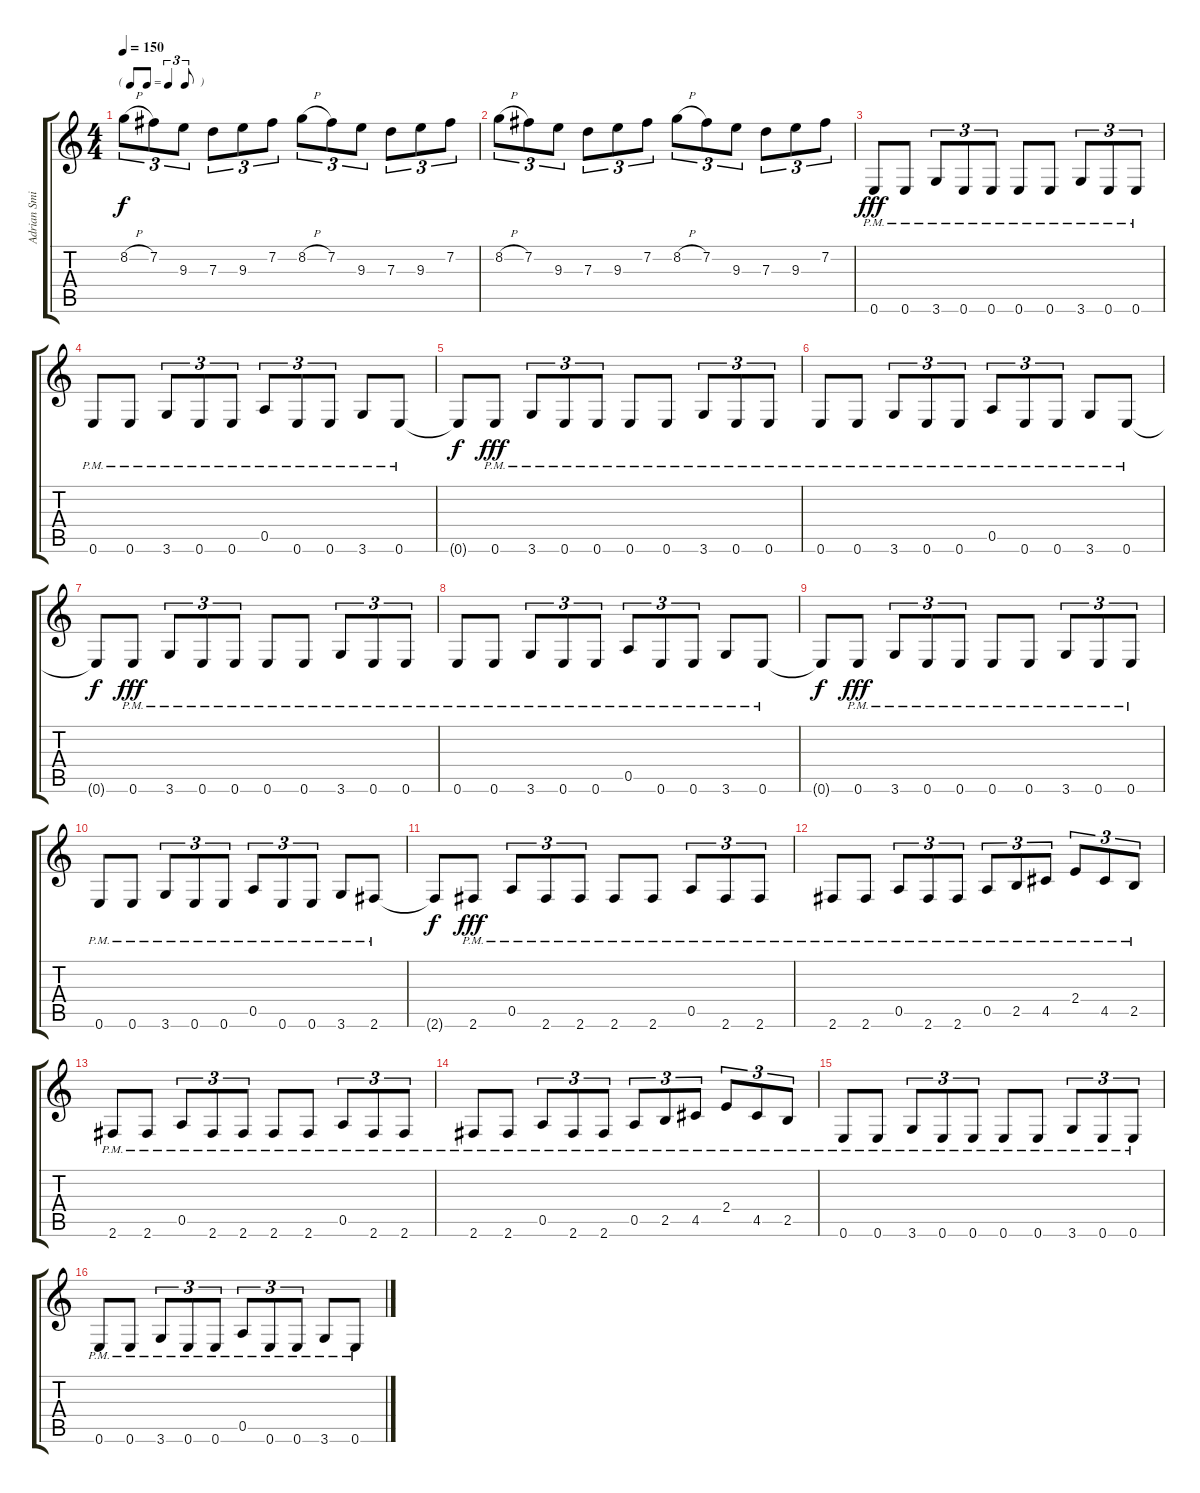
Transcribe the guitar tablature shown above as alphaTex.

\track ("Adrian Smith" "Adrian Smi") {instrument overdrivenguitar}
\staff {score tabs}
\tuning (E4 B3 G3 D3 A2 E2) {hide}
\ts (4 4)
\tf triplet8th
\tempo 150
\clef g2
\ks c
8.2{h}.8{tu (3 2) dy f} 7.2.8{tu (3 2)} 9.3.8{tu (3 2)} 7.3.8{tu (3 2)} 9.3.8{tu (3 2)} 7.2.8{tu (3 2)} 8.2{h}.8{tu (3 2)} 7.2.8{tu (3 2)} 9.3.8{tu (3 2)} 7.3.8{tu (3 2)} 9.3.8{tu (3 2)} 7.2.8{tu (3 2)} |
8.2{h}.8{tu (3 2)} 7.2.8{tu (3 2)} 9.3.8{tu (3 2)} 7.3.8{tu (3 2)} 9.3.8{tu (3 2)} 7.2.8{tu (3 2)} 8.2{h}.8{tu (3 2)} 7.2.8{tu (3 2)} 9.3.8{tu (3 2)} 7.3.8{tu (3 2)} 9.3.8{tu (3 2)} 7.2.8{tu (3 2)} |
0.6{pm}.8{dy fff} 0.6{pm}.8 3.6{pm}.8{tu (3 2)} 0.6{pm}.8{tu (3 2)} 0.6{pm}.8{tu (3 2)} 0.6{pm}.8 0.6{pm}.8 3.6{pm}.8{tu (3 2)} 0.6{pm}.8{tu (3 2)} 0.6{pm}.8{tu (3 2)} |
0.6{pm}.8 0.6{pm}.8 3.6{pm}.8{tu (3 2)} 0.6{pm}.8{tu (3 2)} 0.6{pm}.8{tu (3 2)} 0.5{pm}.8{tu (3 2)} 0.6{pm}.8{tu (3 2)} 0.6{pm}.8{tu (3 2)} 3.6{pm}.8 0.6{pm}.8 |
0.6{t}.8{dy f} 0.6{pm}.8{dy fff} 3.6{pm}.8{tu (3 2)} 0.6{pm}.8{tu (3 2)} 0.6{pm}.8{tu (3 2)} 0.6{pm}.8 0.6{pm}.8 3.6{pm}.8{tu (3 2)} 0.6{pm}.8{tu (3 2)} 0.6{pm}.8{tu (3 2)} |
0.6{pm}.8 0.6{pm}.8 3.6{pm}.8{tu (3 2)} 0.6{pm}.8{tu (3 2)} 0.6{pm}.8{tu (3 2)} 0.5{pm}.8{tu (3 2)} 0.6{pm}.8{tu (3 2)} 0.6{pm}.8{tu (3 2)} 3.6{pm}.8 0.6{pm}.8 |
0.6{t}.8{dy f} 0.6{pm}.8{dy fff} 3.6{pm}.8{tu (3 2)} 0.6{pm}.8{tu (3 2)} 0.6{pm}.8{tu (3 2)} 0.6{pm}.8 0.6{pm}.8 3.6{pm}.8{tu (3 2)} 0.6{pm}.8{tu (3 2)} 0.6{pm}.8{tu (3 2)} |
0.6{pm}.8 0.6{pm}.8 3.6{pm}.8{tu (3 2)} 0.6{pm}.8{tu (3 2)} 0.6{pm}.8{tu (3 2)} 0.5{pm}.8{tu (3 2)} 0.6{pm}.8{tu (3 2)} 0.6{pm}.8{tu (3 2)} 3.6{pm}.8 0.6{pm}.8 |
0.6{t}.8{dy f} 0.6{pm}.8{dy fff} 3.6{pm}.8{tu (3 2)} 0.6{pm}.8{tu (3 2)} 0.6{pm}.8{tu (3 2)} 0.6{pm}.8 0.6{pm}.8 3.6{pm}.8{tu (3 2)} 0.6{pm}.8{tu (3 2)} 0.6{pm}.8{tu (3 2)} |
0.6{pm}.8 0.6{pm}.8 3.6{pm}.8{tu (3 2)} 0.6{pm}.8{tu (3 2)} 0.6{pm}.8{tu (3 2)} 0.5{pm}.8{tu (3 2)} 0.6{pm}.8{tu (3 2)} 0.6{pm}.8{tu (3 2)} 3.6{pm}.8 2.6{pm}.8 |
2.6{t}.8{dy f} 2.6{pm}.8{dy fff} 0.5{pm}.8{tu (3 2)} 2.6{pm}.8{tu (3 2)} 2.6{pm}.8{tu (3 2)} 2.6{pm}.8 2.6{pm}.8 0.5{pm}.8{tu (3 2)} 2.6{pm}.8{tu (3 2)} 2.6{pm}.8{tu (3 2)} |
2.6{pm}.8 2.6{pm}.8 0.5{pm}.8{tu (3 2)} 2.6{pm}.8{tu (3 2)} 2.6{pm}.8{tu (3 2)} 0.5{pm}.8{tu (3 2)} 2.5{pm}.8{tu (3 2)} 4.5{pm}.8{tu (3 2)} 2.4{pm}.8{tu (3 2)} 4.5{pm}.8{tu (3 2)} 2.5{pm}.8{tu (3 2)} |
2.6{pm}.8 2.6{pm}.8 0.5{pm}.8{tu (3 2)} 2.6{pm}.8{tu (3 2)} 2.6{pm}.8{tu (3 2)} 2.6{pm}.8 2.6{pm}.8 0.5{pm}.8{tu (3 2)} 2.6{pm}.8{tu (3 2)} 2.6{pm}.8{tu (3 2)} |
2.6{pm}.8 2.6{pm}.8 0.5{pm}.8{tu (3 2)} 2.6{pm}.8{tu (3 2)} 2.6{pm}.8{tu (3 2)} 0.5{pm}.8{tu (3 2)} 2.5{pm}.8{tu (3 2)} 4.5{pm}.8{tu (3 2)} 2.4{pm}.8{tu (3 2)} 4.5{pm}.8{tu (3 2)} 2.5{pm}.8{tu (3 2)} |
0.6{pm}.8 0.6{pm}.8 3.6{pm}.8{tu (3 2)} 0.6{pm}.8{tu (3 2)} 0.6{pm}.8{tu (3 2)} 0.6{pm}.8 0.6{pm}.8 3.6{pm}.8{tu (3 2)} 0.6{pm}.8{tu (3 2)} 0.6{pm}.8{tu (3 2)} |
0.6{pm}.8 0.6{pm}.8 3.6{pm}.8{tu (3 2)} 0.6{pm}.8{tu (3 2)} 0.6{pm}.8{tu (3 2)} 0.5{pm}.8{tu (3 2)} 0.6{pm}.8{tu (3 2)} 0.6{pm}.8{tu (3 2)} 3.6{pm}.8 0.6{pm}.8
